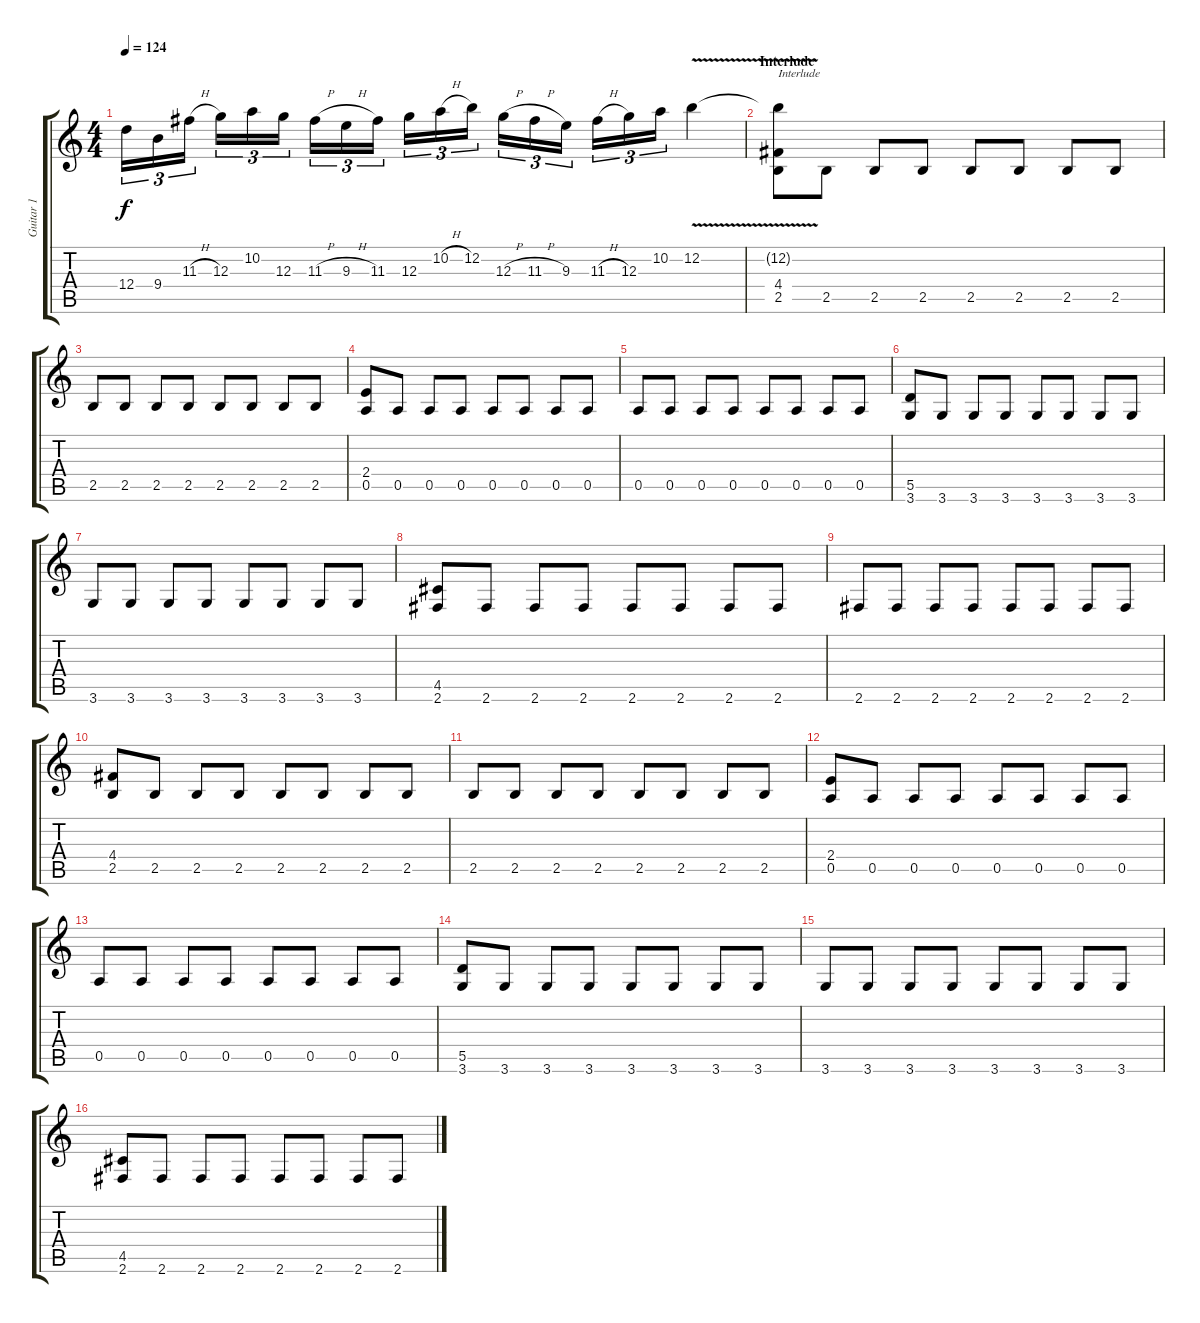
\track ("Guitar 1" "Guitar 1") {instrument distortionguitar}
\staff {score tabs}
\tuning (E4 B3 G3 D3 A2 E2) {hide}
\ts (4 4)
\tempo 124
\clef g2
\ks c
12.4.16{tu (3 2) dy f} 9.4.16{tu (3 2)} 11.3{h}.16{tu (3 2)} 12.3.16{tu (3 2)} 10.2.16{tu (3 2)} 12.3.16{tu (3 2)} 11.3{h}.16{tu (3 2)} 9.3{h}.16{tu (3 2)} 11.3.16{tu (3 2)} 12.3.16{tu (3 2)} 10.2{h}.16{tu (3 2)} 12.2.16{tu (3 2)} 12.3{h}.16{tu (3 2)} 11.3{h}.16{tu (3 2)} 9.3.16{tu (3 2)} 11.3{h}.16{tu (3 2)} 12.3.16{tu (3 2)} 10.2.16{tu (3 2)} 12.2{v}.4 |
\section ("" "Interlude")
(12.2{t} 4.4 2.5).8{txt "Interlude"} 2.5.8 2.5.8 2.5.8 2.5.8 2.5.8 2.5.8 2.5.8 |
2.5.8 2.5.8 2.5.8 2.5.8 2.5.8 2.5.8 2.5.8 2.5.8 |
(2.4 0.5).8 0.5.8 0.5.8 0.5.8 0.5.8 0.5.8 0.5.8 0.5.8 |
0.5.8 0.5.8 0.5.8 0.5.8 0.5.8 0.5.8 0.5.8 0.5.8 |
(5.5 3.6).8 3.6.8 3.6.8 3.6.8 3.6.8 3.6.8 3.6.8 3.6.8 |
3.6.8 3.6.8 3.6.8 3.6.8 3.6.8 3.6.8 3.6.8 3.6.8 |
(4.5 2.6).8 2.6.8 2.6.8 2.6.8 2.6.8 2.6.8 2.6.8 2.6.8 |
2.6.8 2.6.8 2.6.8 2.6.8 2.6.8 2.6.8 2.6.8 2.6.8 |
(4.4 2.5).8 2.5.8 2.5.8 2.5.8 2.5.8 2.5.8 2.5.8 2.5.8 |
2.5.8 2.5.8 2.5.8 2.5.8 2.5.8 2.5.8 2.5.8 2.5.8 |
(2.4 0.5).8 0.5.8 0.5.8 0.5.8 0.5.8 0.5.8 0.5.8 0.5.8 |
0.5.8 0.5.8 0.5.8 0.5.8 0.5.8 0.5.8 0.5.8 0.5.8 |
(5.5 3.6).8 3.6.8 3.6.8 3.6.8 3.6.8 3.6.8 3.6.8 3.6.8 |
3.6.8 3.6.8 3.6.8 3.6.8 3.6.8 3.6.8 3.6.8 3.6.8 |
(4.5 2.6).8 2.6.8 2.6.8 2.6.8 2.6.8 2.6.8 2.6.8 2.6.8
